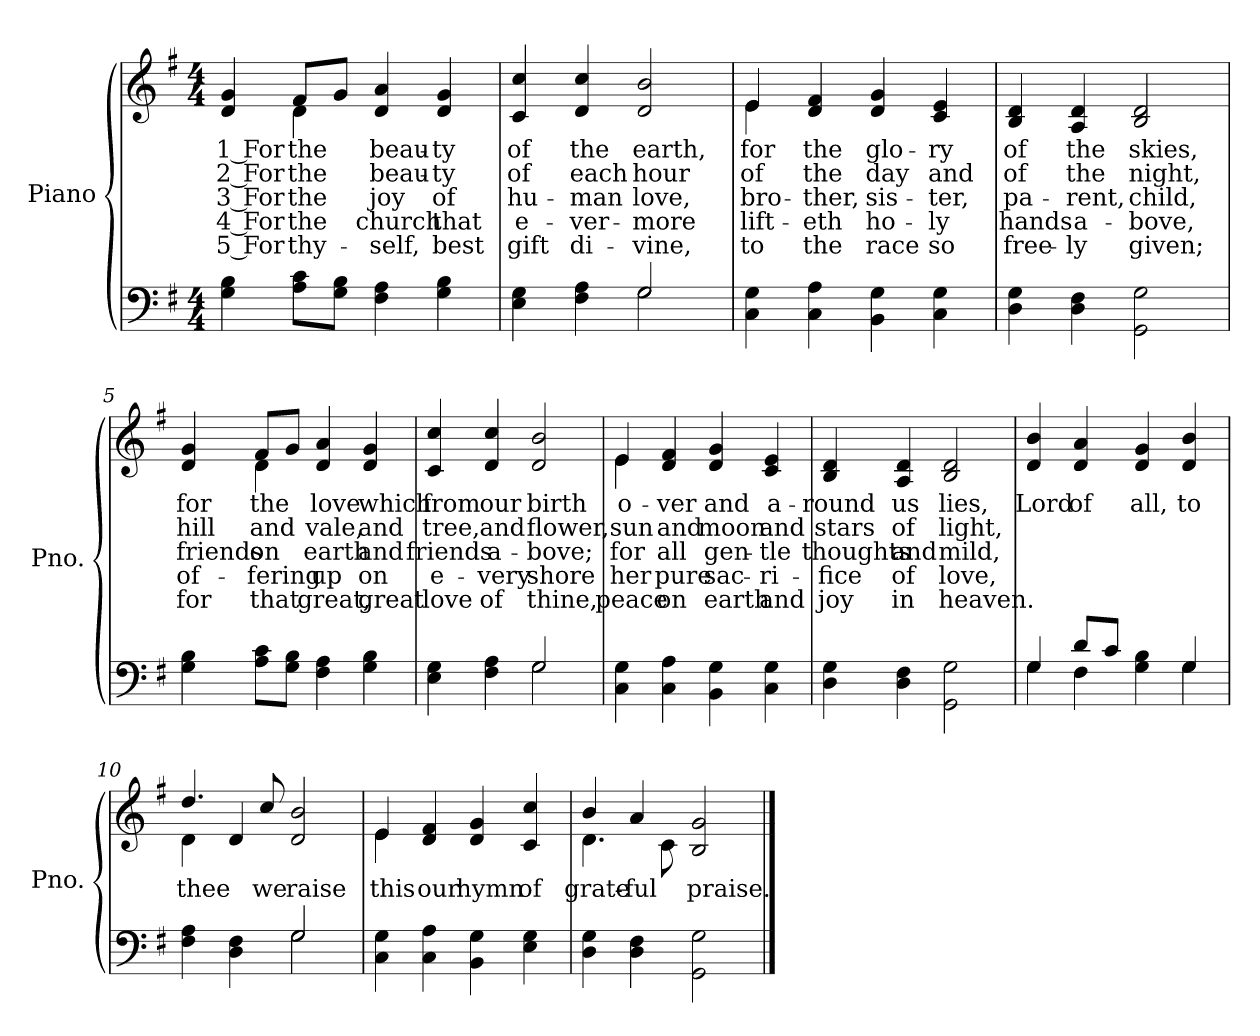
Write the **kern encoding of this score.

**kern	**kern	**text	**text	**text	**text	**text
*part2	*part1	*part1	*part1	*part1	*part1	*part1
*staff2	*staff1	*staff1	*staff1	*staff1	*staff1	*staff1
*I"Piano	*I"Piano	*	*	*	*	*
*I'Pno.	*I'Pno.	*	*	*	*	*
!!LO:PB:g=z
*clefF4	*clefG2	*	*	*	*	*
*k[f#]	*k[f#]	*	*	*	*	*
*G:	*G:	*	*	*	*	*
*M4/4	*M4/4	*	*	*	*	*
=1	=1	=1	=1	=1	=1	=1
!	!	!LO:LY:b:color=#000000	!LO:LY:b:color=#000000	!LO:LY:b:color=#000000	!LO:LY:b:color=#000000	!LO:LY:b:color=#000000
*	*^	*	*	*	*	*
4Gi\ 4Bi	4di/ 4gi	4ryy	1 For	2 For	3 For	4 For	5 For
!	!	!	!LO:LY:b:color=#000000	!LO:LY:b:color=#000000	!LO:LY:b:color=#000000	!LO:LY:b:color=#000000	!LO:LY:b:color=#000000
8Ai\ 8ciL	8f#i/L	4di\	the	the	the	the	thy-
8Gi\ 8BiJ	8gi/J	.	.	.	.	.	.
!	!	!	!LO:LY:b:color=#000000	!LO:LY:b:color=#000000	!LO:LY:b:color=#000000	!LO:LY:b:color=#000000	!LO:LY:b:color=#000000
4F#i\ 4Ai	4di/ 4ai	2ryy	beau-	beau-	-joy	church	self,
!	!	!	!LO:LY:b:color=#000000	!LO:LY:b:color=#000000	!LO:LY:b:color=#000000	!LO:LY:b:color=#000000	!LO:LY:b:color=#000000
4Gi\ 4Bi	4di/ 4gi	.	-ty	-ty	of	that	best
*	*v	*v	*	*	*	*	*
=2	=2	=2	=2	=2	=2	=2
*^	*	*	*	*	*	*
!	!	!	!LO:LY:b:color=#000000	!LO:LY:b:color=#000000	!LO:LY:b:color=#000000	!LO:LY:b:color=#000000	!LO:LY:b:color=#000000
4Ei\ 4Gi	2ryy	4ci/ 4cci	of	of	hu-	-e-	-gift
!	!	!	!LO:LY:b:color=#000000	!LO:LY:b:color=#000000	!LO:LY:b:color=#000000	!LO:LY:b:color=#000000	!LO:LY:b:color=#000000
4F#i\ 4Ai	.	4di/ 4cci	the	each	man	ver-	-di-
!	!	!	!LO:LY:b:color=#000000	!LO:LY:b:color=#000000	!LO:LY:b:color=#000000	!LO:LY:b:color=#000000	!LO:LY:b:color=#000000
2Gi/	2Gi\	2di/ 2bi	earth,	hour	-love,	more	vine,
=3	=3	=3	=3	=3	=3	=3	=3
!	!	!	!LO:LY:b:color=#000000	!LO:LY:b:color=#000000	!LO:LY:b:color=#000000	!LO:LY:b:color=#000000	!LO:LY:b:color=#000000
*v	*v	*^	*	*	*	*	*
4Ci\ 4Gi	4ei/	4ei\	for	of	bro-	-lift-	-to
!	!	!	!LO:LY:b:color=#000000	!LO:LY:b:color=#000000	!LO:LY:b:color=#000000	!LO:LY:b:color=#000000	!LO:LY:b:color=#000000
4Ci\ 4Ai	4di/ 4f#i	4ryy	the	the	ther,	eth	the
!	!	!	!LO:LY:b:color=#000000	!LO:LY:b:color=#000000	!LO:LY:b:color=#000000	!LO:LY:b:color=#000000	!LO:LY:b:color=#000000
4BBi\ 4Gi	4di/ 4gi	2ryy	glo-	day	sis-	-ho-	-race
!	!	!	!LO:LY:b:color=#000000	!LO:LY:b:color=#000000	!LO:LY:b:color=#000000	!LO:LY:b:color=#000000	!LO:LY:b:color=#000000
4Ci\ 4Gi	4ci/ 4ei	.	-ry	and	ter,	ly	so
*	*v	*v	*	*	*	*	*
=4	=4	=4	=4	=4	=4	=4
!	!	!LO:LY:b:color=#000000	!LO:LY:b:color=#000000	!LO:LY:b:color=#000000	!LO:LY:b:color=#000000	!LO:LY:b:color=#000000
4Di\ 4Gi	4Bi/ 4di	of	of	pa-	-hands	free-
!	!	!LO:LY:b:color=#000000	!LO:LY:b:color=#000000	!LO:LY:b:color=#000000	!LO:LY:b:color=#000000	!LO:LY:b:color=#000000
4Di\ 4F#i	4Ai/ 4di	the	the	-rent,	a-	-ly
!	!	!LO:LY:b:color=#000000	!LO:LY:b:color=#000000	!LO:LY:b:color=#000000	!LO:LY:b:color=#000000	!LO:LY:b:color=#000000
2GGi\ 2Gi	2Bi/ 2di	skies,	night,	child,	bove,	given;
!!LO:LB:g=z
=5	=5	=5	=5	=5	=5	=5
!	!	!LO:LY:b:color=#000000	!LO:LY:b:color=#000000	!LO:LY:b:color=#000000	!LO:LY:b:color=#000000	!LO:LY:b:color=#000000
*	*^	*	*	*	*	*
4Gi\ 4Bi	4di/ 4gi	4ryy	for	hill	friends	of-	-for
!	!	!	!LO:LY:b:color=#000000	!LO:LY:b:color=#000000	!LO:LY:b:color=#000000	!LO:LY:b:color=#000000	!LO:LY:b:color=#000000
8Ai\ 8ciL	8f#i/L	4di\	the	and	on	fering	that
8Gi\ 8BiJ	8gi/J	.	.	.	.	.	.
!	!	!	!LO:LY:b:color=#000000	!LO:LY:b:color=#000000	!LO:LY:b:color=#000000	!LO:LY:b:color=#000000	!LO:LY:b:color=#000000
4F#i\ 4Ai	4di/ 4ai	2ryy	love	vale,	earth	up	great,
!	!	!	!LO:LY:b:color=#000000	!LO:LY:b:color=#000000	!LO:LY:b:color=#000000	!LO:LY:b:color=#000000	!LO:LY:b:color=#000000
4Gi\ 4Bi	4di/ 4gi	.	which	and	and	on	great
*	*v	*v	*	*	*	*	*
=6	=6	=6	=6	=6	=6	=6
*^	*	*	*	*	*	*
!	!	!	!LO:LY:b:color=#000000	!LO:LY:b:color=#000000	!LO:LY:b:color=#000000	!LO:LY:b:color=#000000	!LO:LY:b:color=#000000
4Ei\ 4Gi	2ryy	4ci/ 4cci	from	tree,	friends	e-	-love
!	!	!	!LO:LY:b:color=#000000	!LO:LY:b:color=#000000	!LO:LY:b:color=#000000	!LO:LY:b:color=#000000	!LO:LY:b:color=#000000
4F#i\ 4Ai	.	4di/ 4cci	our	and	a-	-very	of
!	!	!	!LO:LY:b:color=#000000	!LO:LY:b:color=#000000	!LO:LY:b:color=#000000	!LO:LY:b:color=#000000	!LO:LY:b:color=#000000
2Gi/	2Gi\	2di/ 2bi	birth	flower,	bove;	shore	thine,
=7	=7	=7	=7	=7	=7	=7	=7
!	!	!	!LO:LY:b:color=#000000	!LO:LY:b:color=#000000	!LO:LY:b:color=#000000	!LO:LY:b:color=#000000	!LO:LY:b:color=#000000
*v	*v	*^	*	*	*	*	*
4Ci\ 4Gi	4ei/	4ei\	o-	sun	for	her	peace
!	!	!	!LO:LY:b:color=#000000	!LO:LY:b:color=#000000	!LO:LY:b:color=#000000	!LO:LY:b:color=#000000	!LO:LY:b:color=#000000
4Ci\ 4Ai	4di/ 4f#i	4ryy	-ver	and	all	pure	on
!	!	!	!LO:LY:b:color=#000000	!LO:LY:b:color=#000000	!LO:LY:b:color=#000000	!LO:LY:b:color=#000000	!LO:LY:b:color=#000000
4BBi\ 4Gi	4di/ 4gi	2ryy	and	moon	gen-	-sac-	-earth
!	!	!	!LO:LY:b:color=#000000	!LO:LY:b:color=#000000	!LO:LY:b:color=#000000	!LO:LY:b:color=#000000	!LO:LY:b:color=#000000
4Ci\ 4Gi	4ci/ 4ei	.	a-	and	tle	ri-	-and
*	*v	*v	*	*	*	*	*
=8	=8	=8	=8	=8	=8	=8
!	!	!LO:LY:b:color=#000000	!LO:LY:b:color=#000000	!LO:LY:b:color=#000000	!LO:LY:b:color=#000000	!LO:LY:b:color=#000000
4Di\ 4Gi	4Bi/ 4di	-round	stars	thoughts	fice	joy
!	!	!LO:LY:b:color=#000000	!LO:LY:b:color=#000000	!LO:LY:b:color=#000000	!LO:LY:b:color=#000000	!LO:LY:b:color=#000000
4Di\ 4F#i	4Ai/ 4di	us	of	and	of	in
!	!	!LO:LY:b:color=#000000	!LO:LY:b:color=#000000	!LO:LY:b:color=#000000	!LO:LY:b:color=#000000	!LO:LY:b:color=#000000
2GGi\ 2Gi	2Bi/ 2di	lies,	light,	mild,	love,	heaven.
!!LO:LB:g=z
=9	=9	=9	=9	=9	=9	=9
*^	*	*	*	*	*	*
!	!	!	!LO:LY:b:color=#000000	!	!	!	!
4Gi/	4Gi\	4di/ 4bi	Lord	.	.	.	.
!	!	!	!LO:LY:b:color=#000000	!	!	!	!
8di/L	4F#i\	4di/ 4ai	of	.	.	.	.
8ci/J	.	.	.	.	.	.	.
!	!	!	!LO:LY:b:color=#000000	!	!	!	!
4Gi\ 4Bi	4ryy	4di/ 4gi	all,	.	.	.	.
!	!	!	!LO:LY:b:color=#000000	!	!	!	!
4Gi/	4Gi\	4di/ 4bi	to	.	.	.	.
=10	=10	=10	=10	=10	=10	=10	=10
!	!	!	!LO:LY:b:color=#000000	!	!	!	!
*	*	*^	*	*	*	*	*
4F#i\ 4Ai	2ryy	4.ddi/	4di\	thee	.	.	.	.
4Di\ 4F#i	.	.	4di/	.	.	.	.	.
!	!	!	!	!LO:LY:b:color=#000000	!	!	!	!
.	.	8cci/L	.	we	.	.	.	.
!	!	!	!	!LO:LY:b:color=#000000	!	!	!	!
2Gi/	2Gi\	2di/ 2bi	2ryy	raise	.	.	.	.
=11	=11	=11	=11	=11	=11	=11	=11	=11
!	!	!	!	!LO:LY:b:color=#000000	!	!	!	!
*v	*v	*	*	*	*	*	*	*
4Ci\ 4Gi	4ei/	4ei\	this	.	.	.	.
!	!	!	!LO:LY:b:color=#000000	!	!	!	!
4Ci\ 4Ai	4di/ 4f#i	4ryy	our	.	.	.	.
!	!	!	!LO:LY:b:color=#000000	!	!	!	!
4BBi\ 4Gi	4di/ 4gi	2ryy	hymn	.	.	.	.
!	!	!	!LO:LY:b:color=#000000	!	!	!	!
4Ei\ 4Gi	4ci/ 4cci	.	of	.	.	.	.
=12	=12	=12	=12	=12	=12	=12	=12
!	!	!	!LO:LY:b:color=#000000	!	!	!	!
4Di\ 4Gi	4bi/	4.di\	grate-	.	.	.	.
!	!	!	!LO:LY:b:color=#000000	!	!	!	!
4Di\ 4F#i	4ai/	.	-ful	.	.	.	.
.	.	8ci\L	.	.	.	.	.
!	!	!	!LO:LY:b:color=#000000	!	!	!	!
2GGi\ 2Gi	2Bi/ 2gi	2ryy	praise.	.	.	.	.
*	*v	*v	*	*	*	*	*
==	==	==	==	==	==	==
*-	*-	*-	*-	*-	*-	*-
